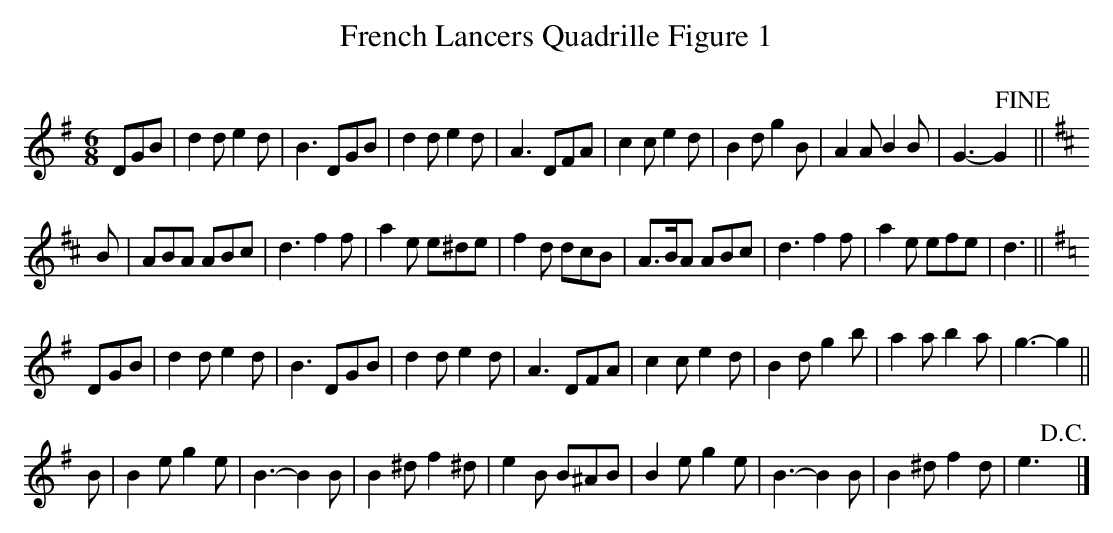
X:1
T: French Lancers Quadrille Figure 1
C:
M:6/8
L:1/8
K:G
DGB|d2de2d|B3DGB|d2de2d|A3DFA|c2ce2d|B2dg2B|A2AB2B|G3-G2!fine!y||
K:D
B|ABA ABc|d3f2f|a2e e^de|f2d dcB|A>BA ABc|d3f2f|a2e efe|d3||
K:G
DGB|d2de2d|B3DGB|d2de2d|A3DFA|c2ce2d|B2dg2b|a2ab2a|g3-g2||
B|B2eg2e|B3-B2B|B2^df2^d|e2B B^AB|B2eg2e|B3-B2B|B2^df2d|e3!D.C.!y|]
